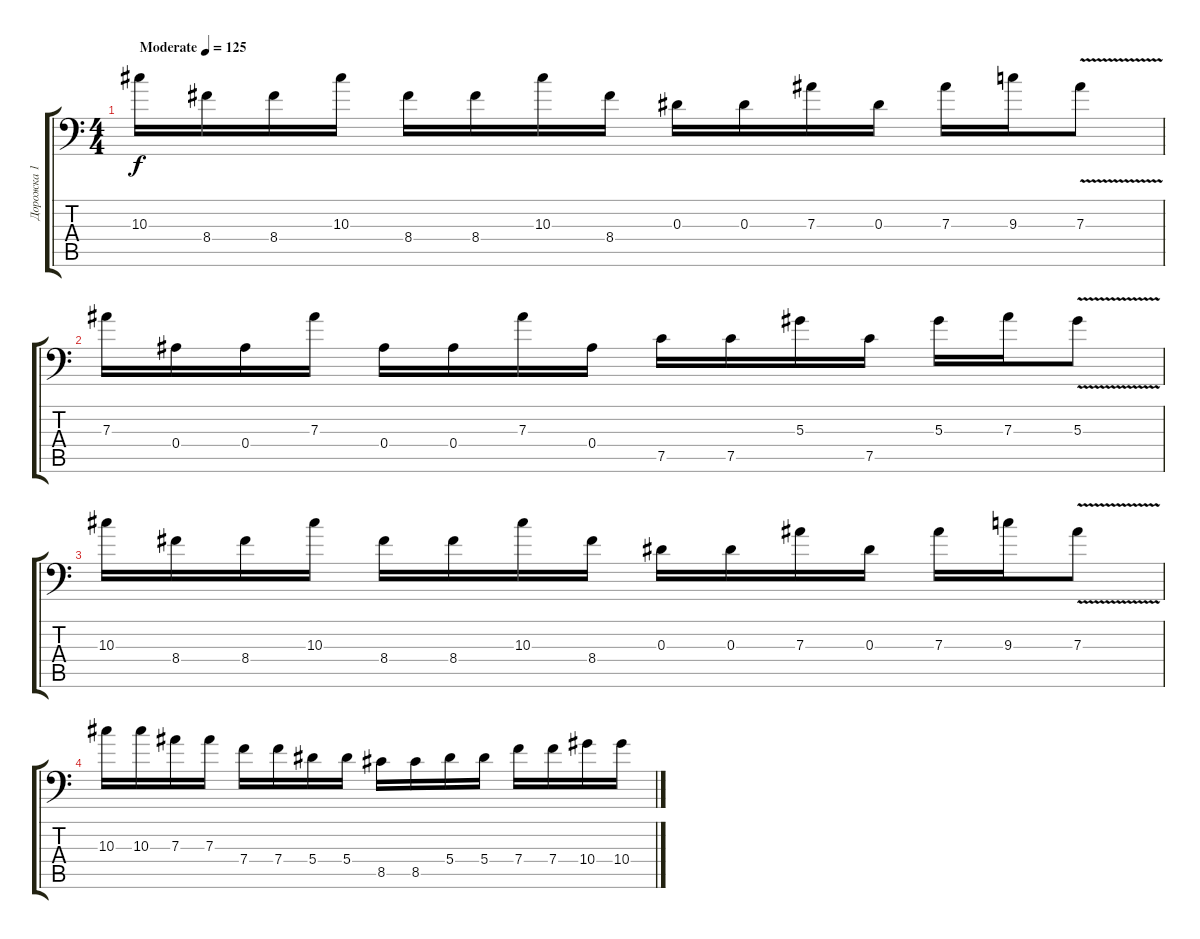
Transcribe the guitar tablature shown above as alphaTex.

\track ("Дорожка 1" "Дорожка 1") {instrument distortionguitar}
\staff {score tabs}
\tuning (C4 G3 Eb3 Bb2 F2 Bb1) {hide}
\ts (4 4)
\tempo (125 "Moderate")
\clef f4
\ks c
10.3.16{dy f instrument distortionguitar} 8.4.16 8.4.16 10.3.16 8.4.16 8.4.16 10.3.16 8.4.16 0.3.16 0.3.16 7.3.16 0.3.16 7.3.16 9.3.16 7.3{v}.8 |
7.3.16 0.4.16 0.4.16 7.3.16 0.4.16 0.4.16 7.3.16 0.4.16 7.5.16 7.5.16 5.3.16 7.5.16 5.3.16 7.3.16 5.3{v}.8 |
10.3.16 8.4.16 8.4.16 10.3.16 8.4.16 8.4.16 10.3.16 8.4.16 0.3.16 0.3.16 7.3.16 0.3.16 7.3.16 9.3.16 7.3{v}.8 |
10.3.16 10.3.16 7.3.16 7.3.16 7.4.16 7.4.16 5.4.16 5.4.16 8.5.16 8.5.16 5.4.16 5.4.16 7.4.16 7.4.16 10.4.16 10.4.16
